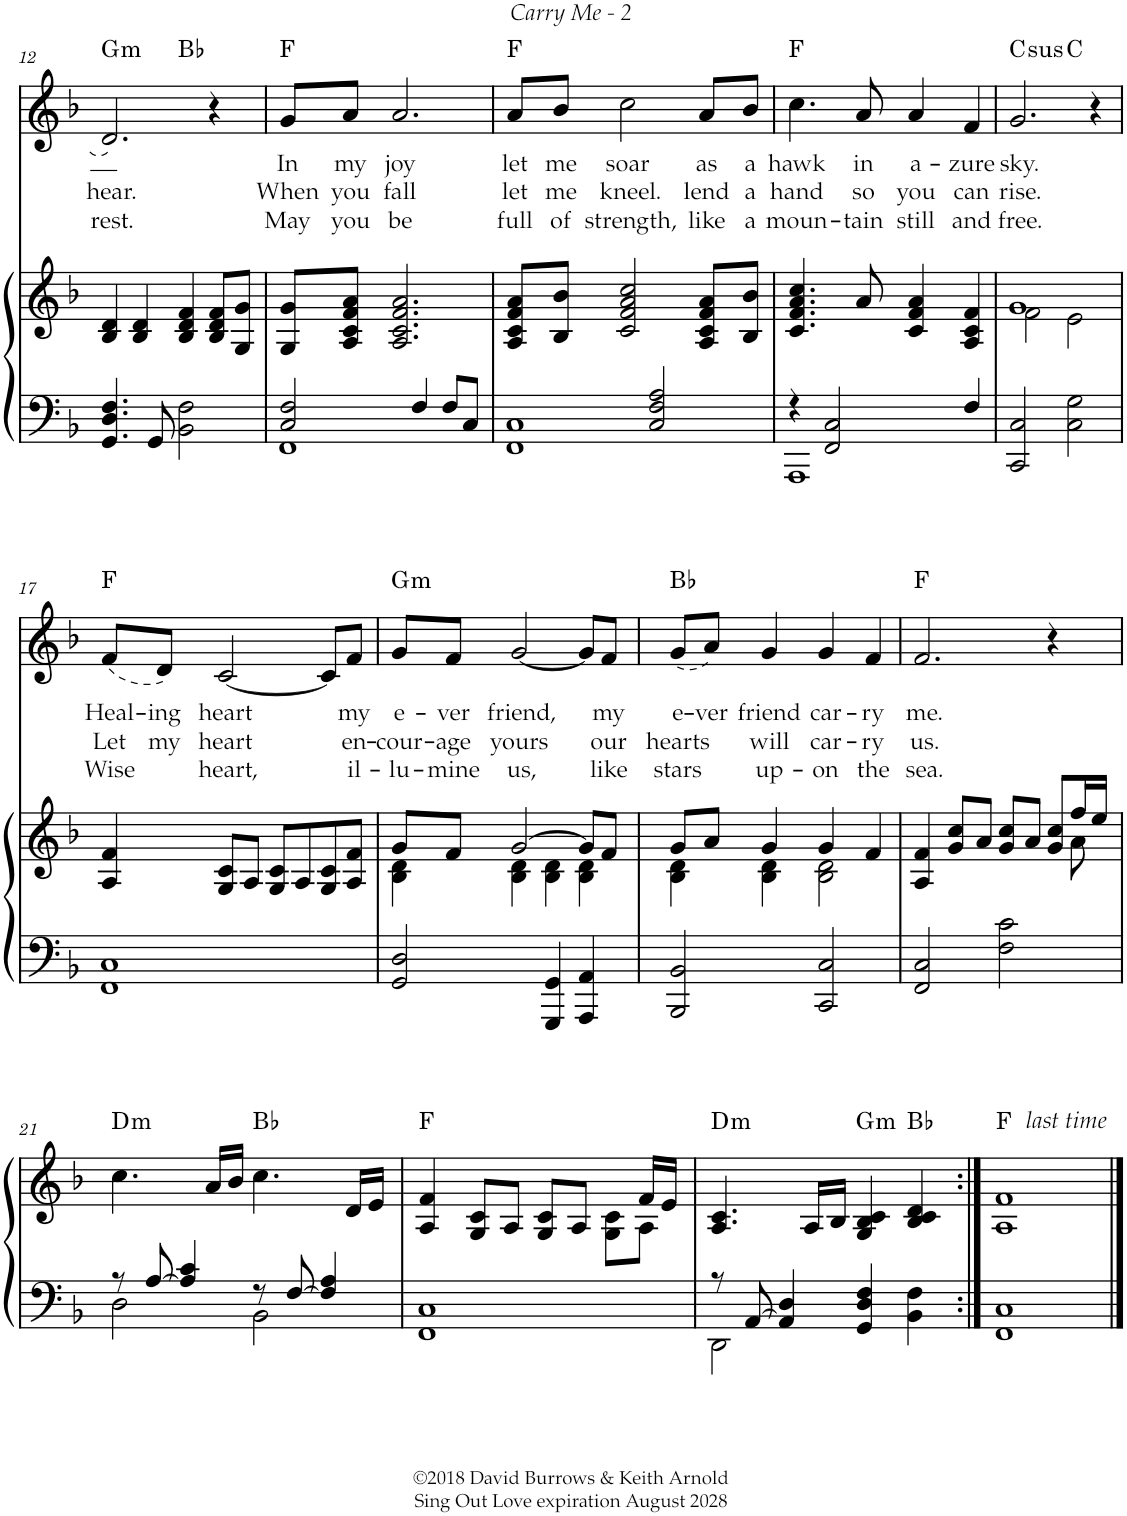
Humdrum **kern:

**kern	**kern	**harte	**kern	**text	**text	**text	**harte
*part2	*part2	*part2	*part1	*part1	*part1	*part1	*part1
*staff3	*staff2	*	*staff1	*staff1	*staff1	*staff1	*
*I"Piano	*	*	*I"Voice Oohs	*	*	*	*
*I'Pno	*	*	*I'V	*	*	*	*
!!LO:PB:g=z
*clefF4	*clefG2	*	*clefG2	*	*	*	*
*k[b-]	*k[b-]	*	*k[b-]	*	*	*	*
*M4/4	*M4/4	*	*M4/4	*	*	*	*
=12	=12	=12	=12	=12	=12	=12	=12
!	!	!	!	!	!LO:LY:b	!LO:LY:b	!LO:H:kt=m
*	*	*	*^	*	*	*	*
4.GG/ 4.D/ 4.F/	4B-/ 4d/	.	2.d/	2ryy	.	hear.	rest.	G:min
.	4B-/ 4d/	.	.	.	.	.	.	.
8GG/	.	.	.	.	.	.	.	.
2BB-\ 2F\	4B-/ 4d/ 4f/	.	.	2ryy	.	.	.	Bb:maj
.	8B-/ 8d/ 8f/L	.	4r	.	.	.	.	.
.	8G/ 8g/J	.	.	.	.	.	.	.
=13	=13	=13	=13	=13	=13	=13	=13	=13
*^	*	*	*	*	*	*	*	*
!	!	!	!	!	!	!LO:LY:b	!LO:LY:b	!LO:LY:b	!
*	*	*	*	*v	*v	*	*	*	*
2C/ 2F/	1FF	8G/ 8g/L	.	8g/L	In	When	May	F:maj
!	!	!	!	!	!LO:LY:b	!LO:LY:b	!LO:LY:b	!
.	.	8A/ 8c/ 8f/ 8a/J	.	8a/J	my	you	you	.
!	!	!	!	!	!LO:LY:b	!LO:LY:b	!LO:LY:b	!
.	.	2.A/ 2.c/ 2.f/ 2.a/	.	2.a/	joy	fall	be	.
4F/	.	.	.	.	.	.	.	.
8F/L	.	.	.	.	.	.	.	.
8C/J	.	.	.	.	.	.	.	.
=14	=14	=14	=14	=14	=14	=14	=14	=14
!	!	!	!	!	!LO:LY:b	!LO:LY:b	!LO:LY:b	!
1FF 1C	2ryy	8A/ 8c/ 8f/ 8a/L	.	8a/L	let	let	full	F:maj
!	!	!	!	!	!LO:LY:b	!LO:LY:b	!LO:LY:b	!
.	.	8B-/ 8b-/J	.	8b-/J	me	me	of	.
!	!	!	!	!	!LO:LY:b	!LO:LY:b	!LO:LY:b	!
.	.	2c/ 2f/ 2a/ 2cc/	.	2cc\	soar	kneel.	strength,	.
.	2C/ 2F/ 2A/	.	.	.	.	.	.	.
!	!	!	!	!	!LO:LY:b	!LO:LY:b	!LO:LY:b	!
.	.	8A/ 8c/ 8f/ 8a/L	.	8a/L	as	lend	like	.
!	!	!	!	!	!LO:LY:b	!LO:LY:b	!LO:LY:b	!
.	.	8B-/ 8b-/J	.	8b-/J	a	a	a	.
=15	=15	=15	=15	=15	=15	=15	=15	=15
!	!	!	!	!	!LO:LY:b	!LO:LY:b	!LO:LY:b	!
4r	1AAA	4.c/ 4.f/ 4.a/ 4.cc/	.	4.cc\	hawk	hand	moun-	F:maj
2FF/ 2C/	.	.	.	.	.	.	.	.
!	!	!	!	!	!LO:LY:b	!LO:LY:b	!LO:LY:b	!
.	.	8a/	.	8a/	in	so	-tain	.
!	!	!	!	!	!LO:LY:b	!LO:LY:b	!LO:LY:b	!
.	.	4c/ 4f/ 4a/	.	4a/	a-	you	still	.
!	!	!	!	!	!LO:LY:b	!LO:LY:b	!LO:LY:b	!
4F/	.	4A/ 4c/ 4f/	.	4f/	-zure	can	and	.
*v	*v	*	*	*	*	*	*	*
=16	=16	=16	=16	=16	=16	=16	=16
*	*^	*	*	*	*	*	*
!	!	!	!	!	!LO:LY:b	!LO:LY:b	!LO:LY:b	!LO:H:kt=sus
*	*	*	*	*^	*	*	*	*
2CC/ 2C/	1g	2f\	.	2.g/	2ryy	sky.	rise.	free.	C:sus4
2C\ 2G\	.	2e\	.	.	2ryy	.	.	.	C:maj
.	.	.	.	4r	.	.	.	.	.
*	*v	*v	*	*	*	*	*	*	*
!!LO:LB:g=z
=17	=17	=17	=17	=17	=17	=17	=17	=17
*^	*	*	*	*	*	*	*	*
!	!	!	!	!	!	!LO:LY:b	!LO:LY:b	!LO:LY:b	!
*	*	*	*	*v	*v	*	*	*	*
1C	1FF	4A/ 4f/	.	(8f/L	Heal-	Let	Wise	F:maj
!	!	!	!	!	!LO:LY:b	!LO:LY:b	!	!
.	.	.	.	8d/J)	-ing	my	.	.
!	!	!	!	!	!LO:LY:b	!LO:LY:b	!LO:LY:b	!
.	.	8G/ 8c/L	.	[<2c/	heart	heart	heart,	.
.	.	8A/J	.	.	.	.	.	.
.	.	8G/ 8c/L	.	.	.	.	.	.
.	.	8A/	.	.	.	.	.	.
.	.	8G/ 8c/	.	8c/L]	.	.	.	.
!	!	!	!	!	!LO:LY:b	!LO:LY:b	!LO:LY:b	!
.	.	8A/ 8f/J	.	8f/J	my	en-	il-	.
*v	*v	*	*	*	*	*	*	*
=18	=18	=18	=18	=18	=18	=18	=18
*	*^	*	*	*	*	*	*
!	!	!	!	!	!LO:LY:b	!LO:LY:b	!LO:LY:b	!LO:H:kt=m
2GG/ 2D/	8g/L	4B-\ 4d\	.	8g/L	e-	-cour-	-lu-	G:min
!	!	!	!	!	!LO:LY:b	!LO:LY:b	!LO:LY:b	!
.	8f/J	.	.	8f/J	-ver	-age	-mine	.
!	!	!	!	!	!LO:LY:b	!LO:LY:b	!LO:LY:b	!
.	[>2g/	4B-\ 4d\	.	[<2g/	friend,	yours	us,	.
4GGG/ 4GG/	.	4B-\ 4d\	.	.	.	.	.	.
4AAA/ 4AA/	8g/L]	4B-\ 4d\	.	8g/L]	.	.	.	.
!	!	!	!	!	!LO:LY:b	!LO:LY:b	!LO:LY:b	!
.	8f/J	.	.	8f/J	my	our	like	.
=19	=19	=19	=19	=19	=19	=19	=19	=19
!	!	!	!	!	!LO:LY:b	!LO:LY:b	!LO:LY:b	!
2BBB-/ 2BB-/	8g/L	4B-\ 4d\	.	(8g/L	e-	hearts	stars	Bb:maj
!	!	!	!	!	!LO:LY:b	!	!	!
.	8a/J	.	.	8a/J)	-ver	.	.	.
!	!	!	!	!	!LO:LY:b	!LO:LY:b	!LO:LY:b	!
.	4g/	4B-\ 4d\	.	4g/	friend	will	up-	.
!	!	!	!	!	!LO:LY:b	!LO:LY:b	!LO:LY:b	!
2CC/ 2C/	4g/	2B-\ 2d\	.	4g/	car-	car-	-on	.
!	!	!	!	!	!LO:LY:b	!LO:LY:b	!LO:LY:b	!
.	4f/	.	.	4f/	-ry	-ry	the	.
=20	=20	=20	=20	=20	=20	=20	=20	=20
!	!	!	!	!	!LO:LY:b	!LO:LY:b	!LO:LY:b	!
2FF/ 2C/	4A/ 4f/	2..ryy	.	2.f/	-me.	us.	sea.	F:maj
.	8g/ 8cc/L	.	.	.	.	.	.	.
.	8a/J	.	.	.	.	.	.	.
2F\ 2c\	8g/ 8cc/L	.	.	.	.	.	.	.
.	8a/J	.	.	.	.	.	.	.
.	8g/ 8cc/L	.	.	4r	.	.	.	.
.	16ff/L	8a\	.	.	.	.	.	.
.	16ee/JJ	.	.	.	.	.	.	.
*	*v	*v	*	*	*	*	*	*
!!LO:LB:g=z
=21	=21	=21	=21	=21	=21	=21	=21
*^	*	*	*	*	*	*	*
!	!	!	!LO:H:kt=m	!	!	!	!	!
8r	2D\	4.cc\	D:min	1rdd	.	.	.	.
[>8A/	.	.	.	.	.	.	.	.
4A/] 4c/	.	.	.	.	.	.	.	.
.	.	16a/LL	.	.	.	.	.	.
.	.	16b-/JJ	.	.	.	.	.	.
8r	2BB-\	4.cc\	Bb:maj	.	.	.	.	.
[>8F/	.	.	.	.	.	.	.	.
4F/] 4A/	.	.	.	.	.	.	.	.
.	.	16d/LL	.	.	.	.	.	.
.	.	16e/JJ	.	.	.	.	.	.
=22	=22	=22	=22	=22	=22	=22	=22	=22
*	*	*^	*	*	*	*	*	*
1C	1FF	4A/ 4f/	2..ryy	F:maj	1rdd	.	.	.	.
.	.	8G/ 8c/L	.	.	.	.	.	.	.
.	.	8A/J	.	.	.	.	.	.	.
.	.	8G/ 8c/L	.	.	.	.	.	.	.
.	.	8A/J	.	.	.	.	.	.	.
.	.	8G\ 8c\L	.	.	.	.	.	.	.
.	.	8A\J	16f/LL	.	.	.	.	.	.
.	.	.	16e/JJ	.	.	.	.	.	.
=23	=23	=23	=23	=23	=23	=23	=23	=23	=23
*	*^	*	*	*	*	*	*	*	*
!	!	!	!	!	!LO:H:kt=m	!	!	!	!	!
*	*	*	*v	*v	*	*	*	*	*	*
8r	4ryy	2DD\	4.A/ 4.c/	D:min	1rdd	.	.	.	.
[8AA/	.	.	.	.	.	.	.	.	.
4D/	4AA/]	.	.	.	.	.	.	.	.
.	.	.	16A/LL	.	.	.	.	.	.
.	.	.	16B-/JJ	.	.	.	.	.	.
!	!	!	!	!LO:H:kt=m	!	!	!	!	!
4GG/ 4D/ 4F/	2ryy	2ryy	4G/ 4B-/ 4c/	G:min	.	.	.	.	.
4BB-\ 4F\	.	.	4B-/ 4c/ 4d/	Bb:maj	.	.	.	.	.
*	*v	*v	*	*	*	*	*	*	*
=24:|!	=24:|!	=24:|!	=24:|!	=24:|!	=24:|!	=24:|!	=24:|!	=24:|!
*	*	*^	*	*	*	*	*	*
*	*	*	*^	*	*	*	*	*	*
1C	1FF	1f	1A	4ryy	F:maj	1rdd	.	.	.	.
!	!	!	!	!LO:TX:a:i:t=last time	!	!	!	!	!	!
.	.	.	.	2.ryy	.	.	.	.	.	.
*v	*v	*	*	*	*	*	*	*	*	*
*	*v	*v	*v	*	*	*	*	*	*
==	==	==	==	==	==	==	==
*-	*-	*-	*-	*-	*-	*-	*-
